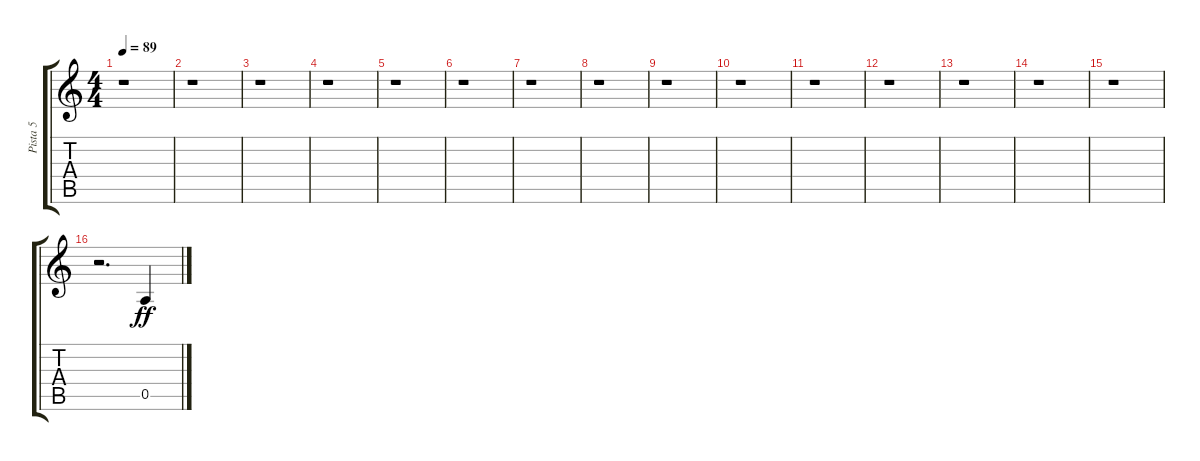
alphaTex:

\track ("Pista 5" "Pista 5") {instrument electricbassfinger}
\staff {score tabs}
\tuning (E4 B3 G3 D3 A2 E2) {hide}
\ts (4 4)
\tempo 89
\clef g2
\ks c
r.1{dy ff} |
r.1 |
r.1 |
r.1 |
r.1 |
r.1 |
r.1 |
r.1 |
r.1 |
r.1 |
r.1 |
r.1 |
r.1 |
r.1 |
r.1 |
r.2{d} 0.5.4
